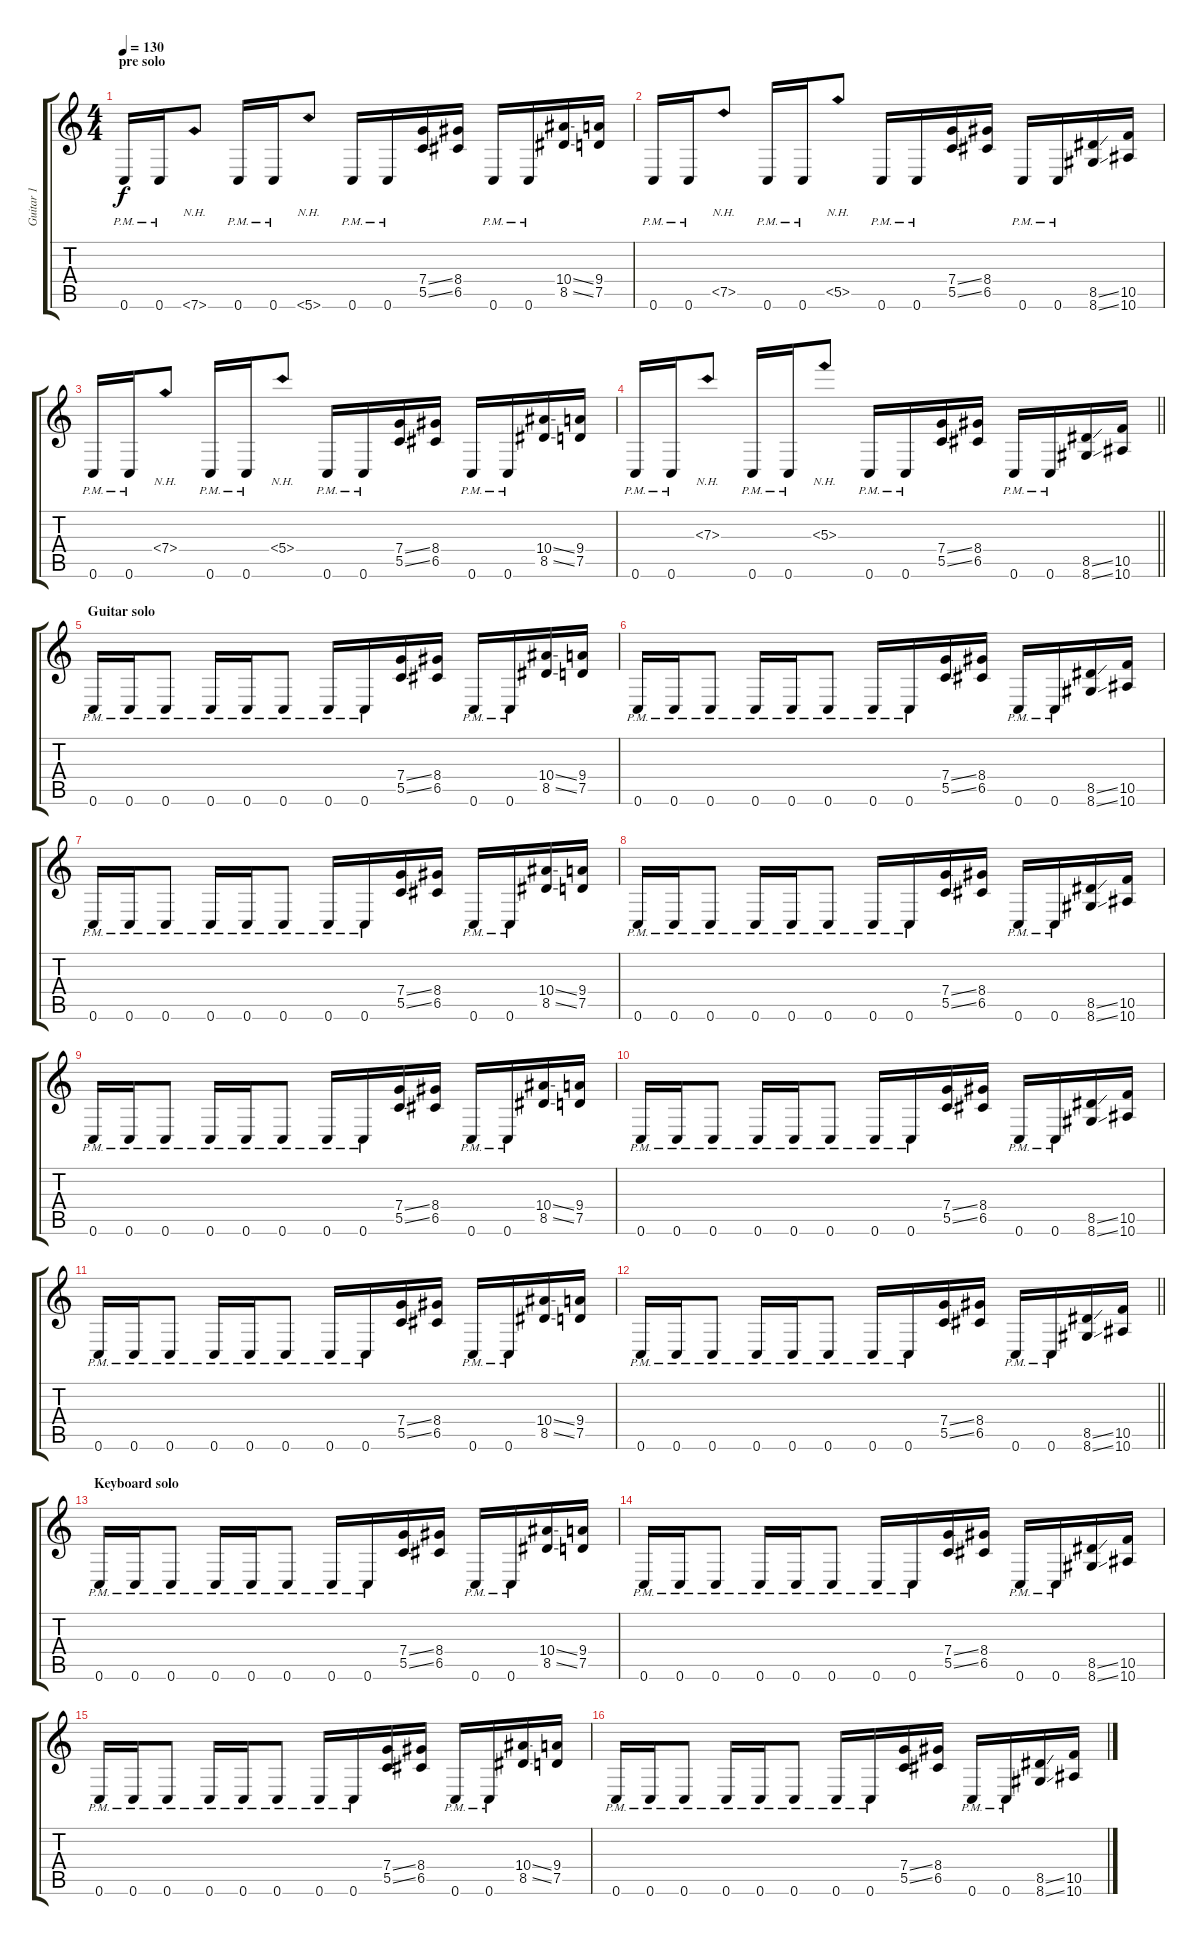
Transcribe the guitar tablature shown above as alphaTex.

\track ("Guitar 1" "Guitar 1") {instrument distortionguitar}
\staff {score tabs}
\tuning (D4 A3 F3 C3 G2 C2) {hide}
\ts (4 4)
\section ("" "pre solo")
\tempo 130
\clef g2
\ks c
0.6{pm}.16{dy f} 0.6{pm}.16 7.6{nh}.8 0.6{pm}.16 0.6{pm}.16 5.6{nh}.8 0.6{pm}.16 0.6{pm}.16 (7.4{ss} 5.5{ss}).16 (8.4 6.5).16 0.6{pm}.16 0.6{pm}.16 (10.4{ss} 8.5{ss}).16 (9.4 7.5).16 |
0.6{pm}.16 0.6{pm}.16 7.5{nh}.8 0.6{pm}.16 0.6{pm}.16 5.5{nh}.8 0.6{pm}.16 0.6{pm}.16 (7.4{ss} 5.5{ss}).16 (8.4 6.5).16 0.6{pm}.16 0.6{pm}.16 (8.5{ss} 8.6{ss}).16 (10.5 10.6).16 |
0.6{pm}.16 0.6{pm}.16 7.4{nh}.8 0.6{pm}.16 0.6{pm}.16 5.4{nh}.8 0.6{pm}.16 0.6{pm}.16 (7.4{ss} 5.5{ss}).16 (8.4 6.5).16 0.6{pm}.16 0.6{pm}.16 (10.4{ss} 8.5{ss}).16 (9.4 7.5).16 |
\barLineRight lightlight
0.6{pm}.16 0.6{pm}.16 7.3{nh}.8 0.6{pm}.16 0.6{pm}.16 5.3{nh}.8 0.6{pm}.16 0.6{pm}.16 (7.4{ss} 5.5{ss}).16 (8.4 6.5).16 0.6{pm}.16 0.6{pm}.16 (8.5{ss} 8.6{ss}).16 (10.5 10.6).16 |
\section ("" "Guitar solo")
0.6{pm}.16 0.6{pm}.16 0.6{pm}.8 0.6{pm}.16 0.6{pm}.16 0.6{pm}.8 0.6{pm}.16 0.6{pm}.16 (7.4{ss} 5.5{ss}).16 (8.4 6.5).16 0.6{pm}.16 0.6{pm}.16 (10.4{ss} 8.5{ss}).16 (9.4 7.5).16 |
0.6{pm}.16 0.6{pm}.16 0.6{pm}.8 0.6{pm}.16 0.6{pm}.16 0.6{pm}.8 0.6{pm}.16 0.6{pm}.16 (7.4{ss} 5.5{ss}).16 (8.4 6.5).16 0.6{pm}.16 0.6{pm}.16 (8.5{ss} 8.6{ss}).16 (10.5 10.6).16 |
0.6{pm}.16 0.6{pm}.16 0.6{pm}.8 0.6{pm}.16 0.6{pm}.16 0.6{pm}.8 0.6{pm}.16 0.6{pm}.16 (7.4{ss} 5.5{ss}).16 (8.4 6.5).16 0.6{pm}.16 0.6{pm}.16 (10.4{ss} 8.5{ss}).16 (9.4 7.5).16 |
0.6{pm}.16 0.6{pm}.16 0.6{pm}.8 0.6{pm}.16 0.6{pm}.16 0.6{pm}.8 0.6{pm}.16 0.6{pm}.16 (7.4{ss} 5.5{ss}).16 (8.4 6.5).16 0.6{pm}.16 0.6{pm}.16 (8.5{ss} 8.6{ss}).16 (10.5 10.6).16 |
0.6{pm}.16 0.6{pm}.16 0.6{pm}.8 0.6{pm}.16 0.6{pm}.16 0.6{pm}.8 0.6{pm}.16 0.6{pm}.16 (7.4{ss} 5.5{ss}).16 (8.4 6.5).16 0.6{pm}.16 0.6{pm}.16 (10.4{ss} 8.5{ss}).16 (9.4 7.5).16 |
0.6{pm}.16 0.6{pm}.16 0.6{pm}.8 0.6{pm}.16 0.6{pm}.16 0.6{pm}.8 0.6{pm}.16 0.6{pm}.16 (7.4{ss} 5.5{ss}).16 (8.4 6.5).16 0.6{pm}.16 0.6{pm}.16 (8.5{ss} 8.6{ss}).16 (10.5 10.6).16 |
0.6{pm}.16 0.6{pm}.16 0.6{pm}.8 0.6{pm}.16 0.6{pm}.16 0.6{pm}.8 0.6{pm}.16 0.6{pm}.16 (7.4{ss} 5.5{ss}).16 (8.4 6.5).16 0.6{pm}.16 0.6{pm}.16 (10.4{ss} 8.5{ss}).16 (9.4 7.5).16 |
\barLineRight lightlight
0.6{pm}.16 0.6{pm}.16 0.6{pm}.8 0.6{pm}.16 0.6{pm}.16 0.6{pm}.8 0.6{pm}.16 0.6{pm}.16 (7.4{ss} 5.5{ss}).16 (8.4 6.5).16 0.6{pm}.16 0.6{pm}.16 (8.5{ss} 8.6{ss}).16 (10.5 10.6).16 |
\section ("" "Keyboard solo")
0.6{pm}.16 0.6{pm}.16 0.6{pm}.8 0.6{pm}.16 0.6{pm}.16 0.6{pm}.8 0.6{pm}.16 0.6{pm}.16 (7.4{ss} 5.5{ss}).16 (8.4 6.5).16 0.6{pm}.16 0.6{pm}.16 (10.4{ss} 8.5{ss}).16 (9.4 7.5).16 |
0.6{pm}.16 0.6{pm}.16 0.6{pm}.8 0.6{pm}.16 0.6{pm}.16 0.6{pm}.8 0.6{pm}.16 0.6{pm}.16 (7.4{ss} 5.5{ss}).16 (8.4 6.5).16 0.6{pm}.16 0.6{pm}.16 (8.5{ss} 8.6{ss}).16 (10.5 10.6).16 |
0.6{pm}.16 0.6{pm}.16 0.6{pm}.8 0.6{pm}.16 0.6{pm}.16 0.6{pm}.8 0.6{pm}.16 0.6{pm}.16 (7.4{ss} 5.5{ss}).16 (8.4 6.5).16 0.6{pm}.16 0.6{pm}.16 (10.4{ss} 8.5{ss}).16 (9.4 7.5).16 |
0.6{pm}.16 0.6{pm}.16 0.6{pm}.8 0.6{pm}.16 0.6{pm}.16 0.6{pm}.8 0.6{pm}.16 0.6{pm}.16 (7.4{ss} 5.5{ss}).16 (8.4 6.5).16 0.6{pm}.16 0.6{pm}.16 (8.5{ss} 8.6{ss}).16 (10.5 10.6).16
